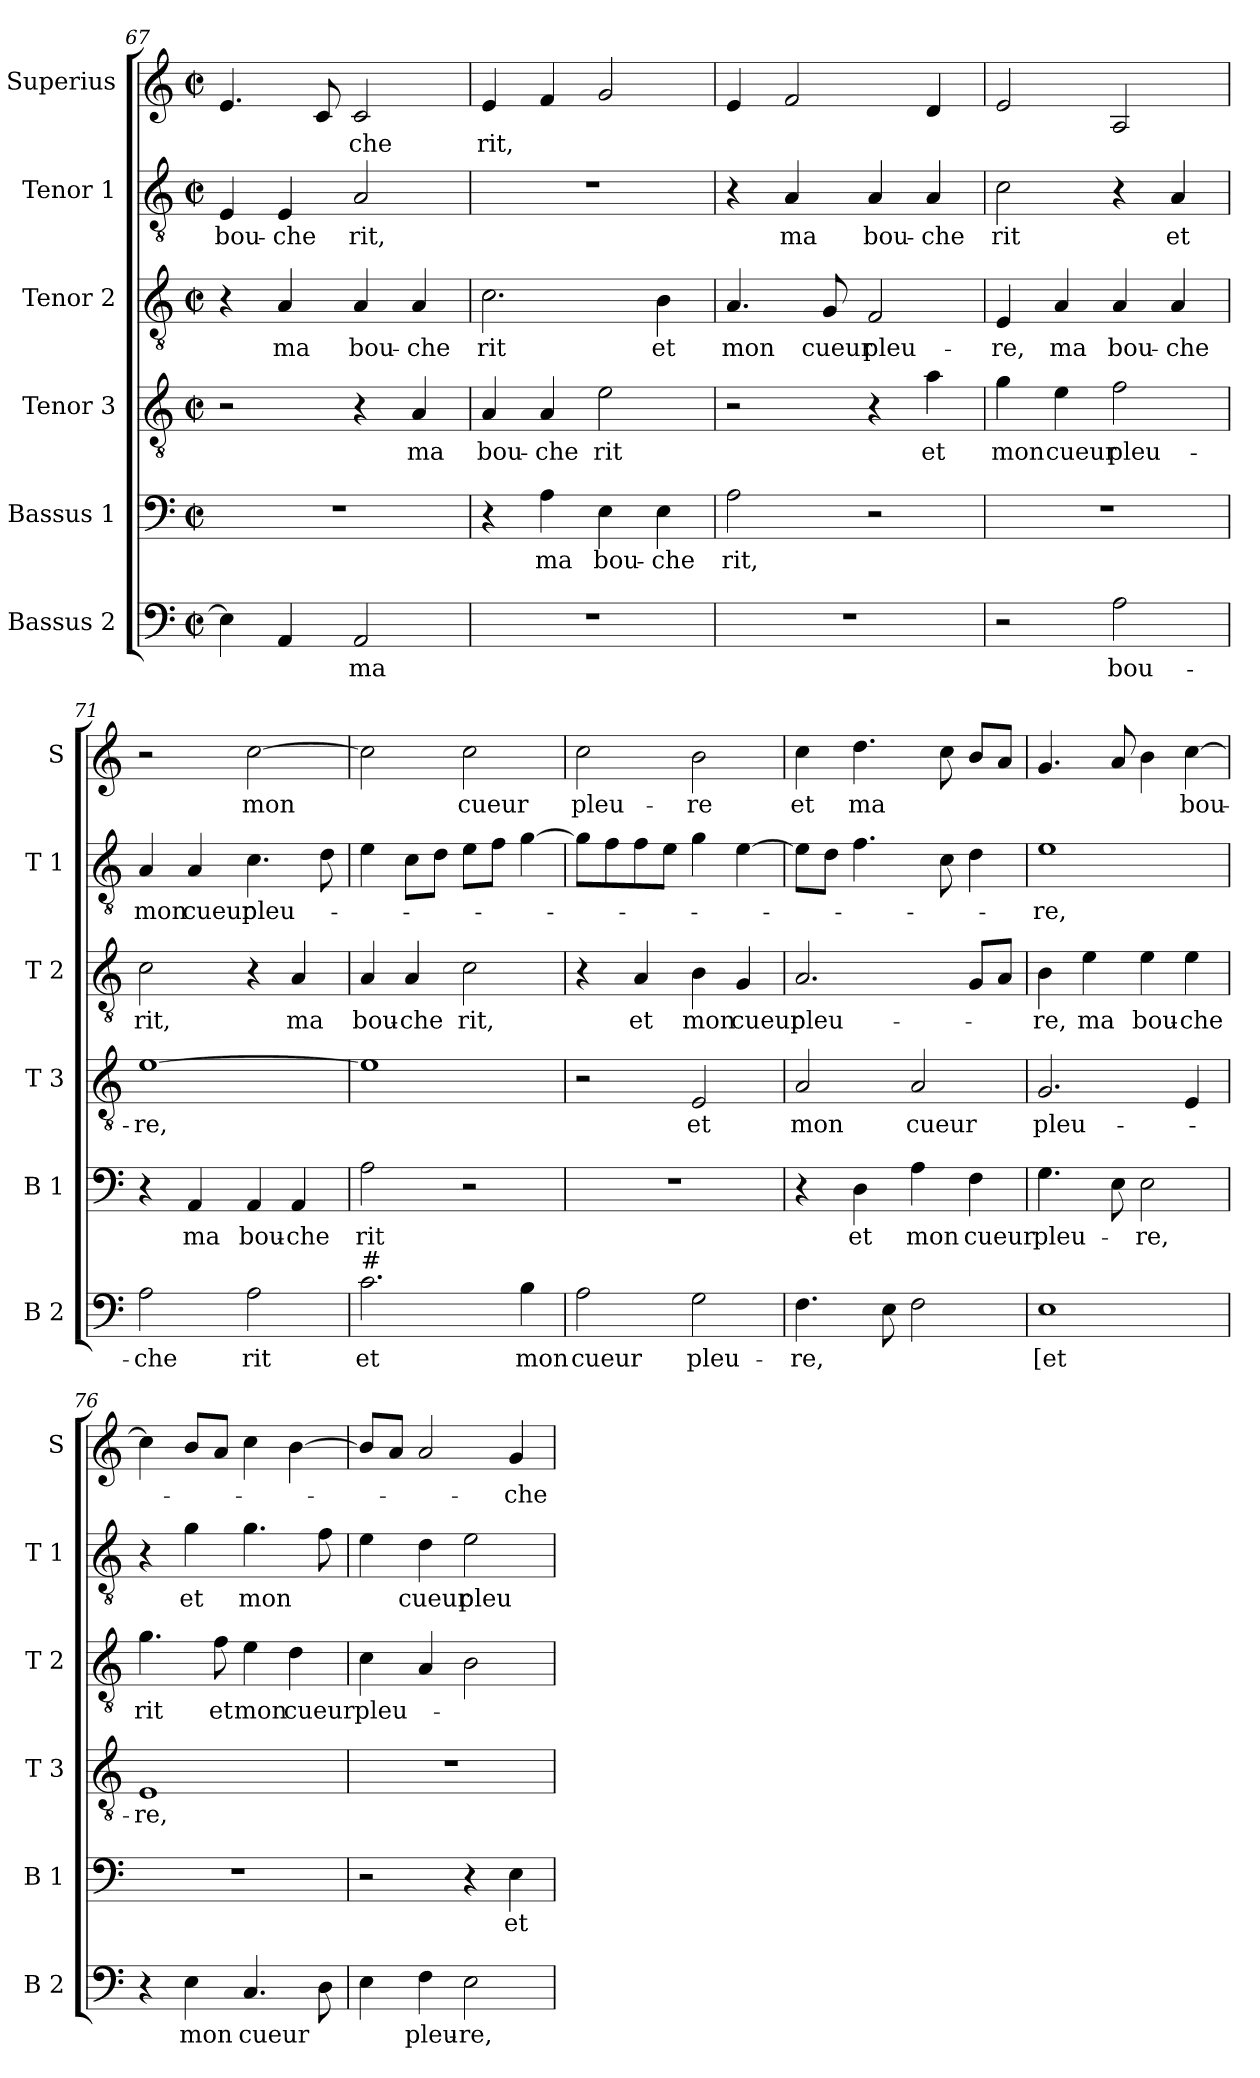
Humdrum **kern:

**kern	**text	**kern	**text	**kern	**text	**kern	**text	**kern	**text	**kern	**text
*part6	*part6	*part5	*part5	*part4	*part4	*part3	*part3	*part2	*part2	*part1	*part1
*staff6	*staff6	*staff5	*staff5	*staff4	*staff4	*staff3	*staff3	*staff2	*staff2	*staff1	*staff1
*I"Bassus 2	*	*I"Bassus 1	*	*I"Tenor 3	*	*I"Tenor 2	*	*I"Tenor 1	*	*I"Superius	*
*I'B 2	*	*I'B 1	*	*I'T 3	*	*I'T 2	*	*I'T 1	*	*I'S	*
*clefF4	*	*clefF4	*	*clefGv2	*	*clefGv2	*	*clefGv2	*	*clefG2	*
*k[]	*	*k[]	*	*k[]	*	*k[]	*	*k[]	*	*k[]	*
*M2/2	*	*M2/2	*	*M2/2	*	*M2/2	*	*M2/2	*	*M2/2	*
*met(c|)	*	*met(c|)	*	*met(c|)	*	*met(c|)	*	*met(c|)	*	*met(c|)	*
=67	=67	=67	=67	=67	=67	=67	=67	=67	=67	=67	=67
!	!	!	!	!	!	!	!	!	!LO:LY:b	!	!
4E\]	.	1r	.	2r	.	4r	.	4E/	bou-	4.e/	.
!	!	!	!	!	!	!	!LO:LY:b	!	!LO:LY:b	!	!
4AA/	.	.	.	.	.	4A/	ma	4E/	-che	.	.
.	.	.	.	.	.	.	.	.	.	8c/	.
!	!LO:LY:b	!	!	!	!	!	!LO:LY:b	!	!LO:LY:b	!	!LO:LY:b
2AA/	ma	.	.	4r	.	4A/	bou-	2A/	rit,	2c/	-che
!	!	!	!	!	!LO:LY:b	!	!LO:LY:b	!	!	!	!
.	.	.	.	4A/	ma	4A/	-che	.	.	.	.
=68	=68	=68	=68	=68	=68	=68	=68	=68	=68	=68	=68
!	!	!	!	!	!LO:LY:b	!	!LO:LY:b	!	!	!	!LO:LY:b
1r	.	4r	.	4A/	bou-	2.c\	rit	1r	.	4e/	rit,
!	!	!	!LO:LY:b	!	!LO:LY:b	!	!	!	!	!	!
.	.	4A\	ma	4A/	-che	.	.	.	.	4f/	.
!	!	!	!LO:LY:b	!	!LO:LY:b	!	!	!	!	!	!
.	.	4E\	bou-	2e\	rit	.	.	.	.	2g/	.
!	!	!	!LO:LY:b	!	!	!	!LO:LY:b	!	!	!	!
.	.	4E\	-che	.	.	4B\	et	.	.	.	.
=69	=69	=69	=69	=69	=69	=69	=69	=69	=69	=69	=69
!	!	!	!LO:LY:b	!	!	!	!LO:LY:b	!	!	!	!
1r	.	2A\	rit,	2r	.	4.A/	mon	4r	.	4e/	.
!	!	!	!	!	!	!	!	!	!LO:LY:b	!	!
.	.	.	.	.	.	.	.	4A/	ma	2f/	.
!	!	!	!	!	!	!	!LO:LY:b	!	!	!	!
.	.	.	.	.	.	8G/	cueur	.	.	.	.
!	!	!	!	!	!	!	!LO:LY:b	!	!LO:LY:b	!	!
.	.	2r	.	4r	.	2F/	pleu-	4A/	bou-	.	.
!	!	!	!	!	!LO:LY:b	!	!	!	!LO:LY:b	!	!
.	.	.	.	4a\	et	.	.	4A/	-che	4d/	.
!!LO:LB:g=z
=70	=70	=70	=70	=70	=70	=70	=70	=70	=70	=70	=70
!	!	!	!	!	!LO:LY:b	!	!LO:LY:b	!	!LO:LY:b	!	!
2r	.	1r	.	4g\	mon	4E/	-re,	2c\	rit	2e/	.
!	!	!	!	!	!LO:LY:b	!	!LO:LY:b	!	!	!	!
.	.	.	.	4e\	cueur	4A/	ma	.	.	.	.
!	!LO:LY:b	!	!	!	!LO:LY:b	!	!LO:LY:b	!	!	!	!
2A\	bou-	.	.	2f\	pleu-	4A/	bou-	4r	.	2A/	.
!	!	!	!	!	!	!	!LO:LY:b	!	!LO:LY:b	!	!
.	.	.	.	.	.	4A/	-che	4A/	et	.	.
!!LO:PB:g=z
=71	=71	=71	=71	=71	=71	=71	=71	=71	=71	=71	=71
!	!LO:LY:b	!	!	!	!LO:LY:b	!	!LO:LY:b	!	!LO:LY:b	!	!
2A\	-che	4r	.	[1e	-re,	2c\	rit,	4A/	mon	2r	.
!	!	!	!LO:LY:b	!	!	!	!	!	!LO:LY:b	!	!
.	.	4AA/	ma	.	.	.	.	4A/	cueur	.	.
!	!LO:LY:b	!	!LO:LY:b	!	!	!	!	!	!LO:LY:b	!	!LO:LY:b
2A\	rit	4AA/	bou-	.	.	4r	.	4.c\	pleu-	[2cc\	mon
!	!	!	!LO:LY:b	!	!	!	!LO:LY:b	!	!	!	!
.	.	4AA/	-che	.	.	4A/	ma	.	.	.	.
.	.	.	.	.	.	.	.	8d\	.	.	.
=72	=72	=72	=72	=72	=72	=72	=72	=72	=72	=72	=72
!LO:TX:a:t=#	!	!	!	!	!	!	!	!	!	!	!
!	!LO:LY:b	!	!LO:LY:b	!	!	!	!LO:LY:b	!	!	!	!
2.c\	et	2A\	rit	1e]	.	4A/	bou-	4e\	.	2cc\]	.
!	!	!	!	!	!	!	!LO:LY:b	!	!	!	!
.	.	.	.	.	.	4A/	-che	8c\L	.	.	.
.	.	.	.	.	.	.	.	8d\J	.	.	.
!	!	!	!	!	!	!	!LO:LY:b	!	!	!	!LO:LY:b
.	.	2r	.	.	.	2c\	rit,	8e\L	.	2cc\	cueur
.	.	.	.	.	.	.	.	8f\J	.	.	.
!	!LO:LY:b	!	!	!	!	!	!	!	!	!	!
4B\	mon	.	.	.	.	.	.	[4g\	.	.	.
=73	=73	=73	=73	=73	=73	=73	=73	=73	=73	=73	=73
!	!LO:LY:b	!	!	!	!	!	!	!	!	!	!LO:LY:b
2A\	cueur	1r	.	2r	.	4r	.	8g\L]	.	2cc\	pleu-
.	.	.	.	.	.	.	.	8f\	.	.	.
!	!	!	!	!	!	!	!LO:LY:b	!	!	!	!
.	.	.	.	.	.	4A/	et	8f\	.	.	.
.	.	.	.	.	.	.	.	8e\J	.	.	.
!	!LO:LY:b	!	!	!	!LO:LY:b	!	!LO:LY:b	!	!	!	!LO:LY:b
2G\	pleu-	.	.	2E/	et	4B\	mon	4g\	.	2b\	-re
!	!	!	!	!	!	!	!LO:LY:b	!	!	!	!
.	.	.	.	.	.	4G/	cueur	[4e\	.	.	.
=74	=74	=74	=74	=74	=74	=74	=74	=74	=74	=74	=74
!	!LO:LY:b	!	!	!	!LO:LY:b	!	!LO:LY:b	!	!	!	!LO:LY:b
4.F\	-re,	4r	.	2A/	mon	2.A/	pleu-	8e\L]	.	4cc\	et
.	.	.	.	.	.	.	.	8d\J	.	.	.
!	!	!	!LO:LY:b	!	!	!	!	!	!	!	!LO:LY:b
.	.	4D\	et	.	.	.	.	4.f\	.	4.dd\	ma
8E\	.	.	.	.	.	.	.	.	.	.	.
!	!	!	!LO:LY:b	!	!LO:LY:b	!	!	!	!	!	!
2F\	.	4A\	mon	2A/	cueur	.	.	.	.	.	.
.	.	.	.	.	.	.	.	8c\	.	8cc\	.
!	!	!	!LO:LY:b	!	!	!	!	!	!	!	!
.	.	4F\	cueur	.	.	8G/L	.	4d\	.	8b/L	.
.	.	.	.	.	.	8A/J	.	.	.	8a/J	.
!!LO:LB:g=z
=75	=75	=75	=75	=75	=75	=75	=75	=75	=75	=75	=75
!	!LO:LY:b	!	!LO:LY:b	!	!LO:LY:b	!	!LO:LY:b	!	!LO:LY:b	!	!
1E	[et	4.G\	pleu-	2.G/	pleu-	4B\	-re,	1e	-re,	4.g/	.
!	!	!	!	!	!	!	!LO:LY:b	!	!	!	!
.	.	.	.	.	.	4e\	ma	.	.	.	.
.	.	8E\	.	.	.	.	.	.	.	8a/	.
!	!	!	!LO:LY:b	!	!	!	!LO:LY:b	!	!	!	!
.	.	2E\	-re,	.	.	4e\	bou-	.	.	4b\	.
!	!	!	!	!	!	!	!LO:LY:b	!	!	!	!LO:LY:b
.	.	.	.	4E/	.	4e\	-che	.	.	[4cc\	bou-
=76	=76	=76	=76	=76	=76	=76	=76	=76	=76	=76	=76
!	!	!	!	!	!LO:LY:b	!	!LO:LY:b	!	!	!	!
4r	.	1r	.	1E	-re,	4.g\	rit	4r	.	4cc\]	.
!	!LO:LY:b	!	!	!	!	!	!	!	!LO:LY:b	!	!
4E\	mon	.	.	.	.	.	.	4g\	et	8b/L	.
!	!	!	!	!	!	!	!LO:LY:b	!	!	!	!
.	.	.	.	.	.	8f\	et	.	.	8a/J	.
!	!LO:LY:b	!	!	!	!	!	!LO:LY:b	!	!LO:LY:b	!	!
4.C/	cueur	.	.	.	.	4e\	mon	4.g\	mon	4cc\	.
!	!	!	!	!	!	!	!LO:LY:b	!	!	!	!
.	.	.	.	.	.	4d\	cueur	.	.	[4b\	.
8D\	.	.	.	.	.	.	.	8f\	.	.	.
!!LO:PB:g=z
=77	=77	=77	=77	=77	=77	=77	=77	=77	=77	=77	=77
!	!	!	!	!	!	!	!LO:LY:b	!	!	!	!
4E\	.	2r	.	1r	.	4c\	pleu-	4e\	.	8b/L]	.
.	.	.	.	.	.	.	.	.	.	8a/J	.
!	!LO:LY:b	!	!	!	!	!	!	!	!LO:LY:b	!	!
4F\	pleu-	.	.	.	.	4A/	.	4d\	cueur	2a/	.
!	!LO:LY:b	!	!	!	!	!	!	!	!LO:LY:b	!	!
2E\	-re,	4r	.	.	.	2B\	.	2e\	pleu-	.	.
!	!	!	!LO:LY:b	!	!	!	!	!	!	!	!LO:LY:b
.	.	4E\	et	.	.	.	.	.	.	4g/	-che
=	=	=	=	=	=	=	=	=	=	=	=
*-	*-	*-	*-	*-	*-	*-	*-	*-	*-	*-	*-
